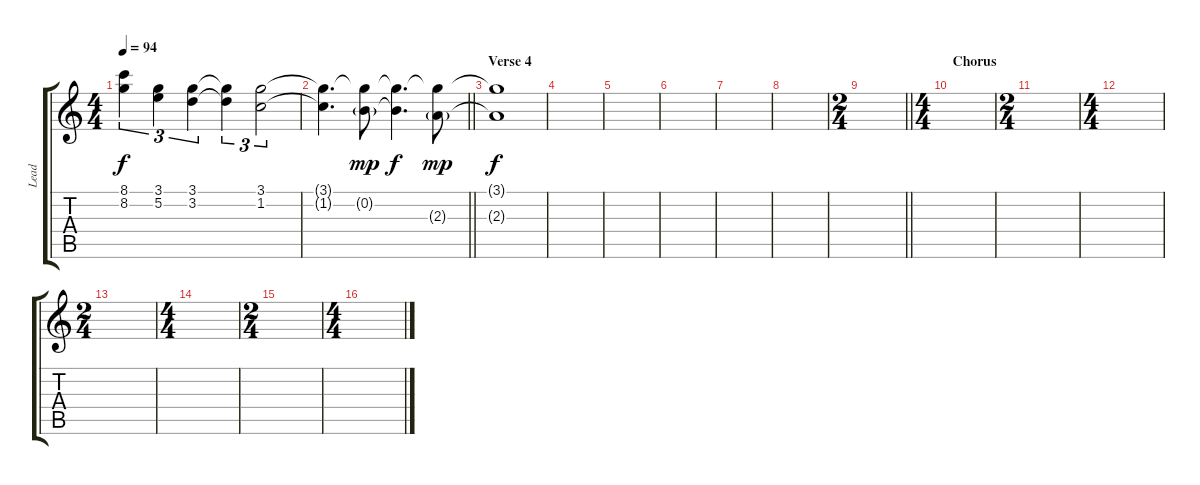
\track ("Lead" "Lead") {instrument distortionguitar}
\staff {score tabs}
\tuning (E4 B3 G3 D3 A2 E2) {hide}
\ts (4 4)
\tempo 94
\clef g2
\ks c
(8.1{t} 8.2{t}).4{tu (3 2) dy f} (3.1 5.2).4{tu (3 2)} (3.1 3.2).4{tu (3 2)} (3.1{t} 3.2{t}).4{tu (3 2)} (3.1 1.2).2{tu (3 2)} |
\barLineRight lightlight
(3.1{t} 1.2{t}).4{d} (3.1{t} 0.2{g}).8{dy mp} (3.1{t} 0.2{t}).4{d dy f} (3.1{t} 2.3{g}).8{dy mp} |
\section ("" "Verse 4")
(3.1{t} 2.3{t}).1{dy f} |
|
|
|
|
|
\ts (2 4)
\barLineRight lightlight
|
\ts (4 4)
\section ("" "Chorus")
|
\ts (2 4)
|
\ts (4 4)
|
\ts (2 4)
|
\ts (4 4)
|
\ts (2 4)
|
\ts (4 4)
